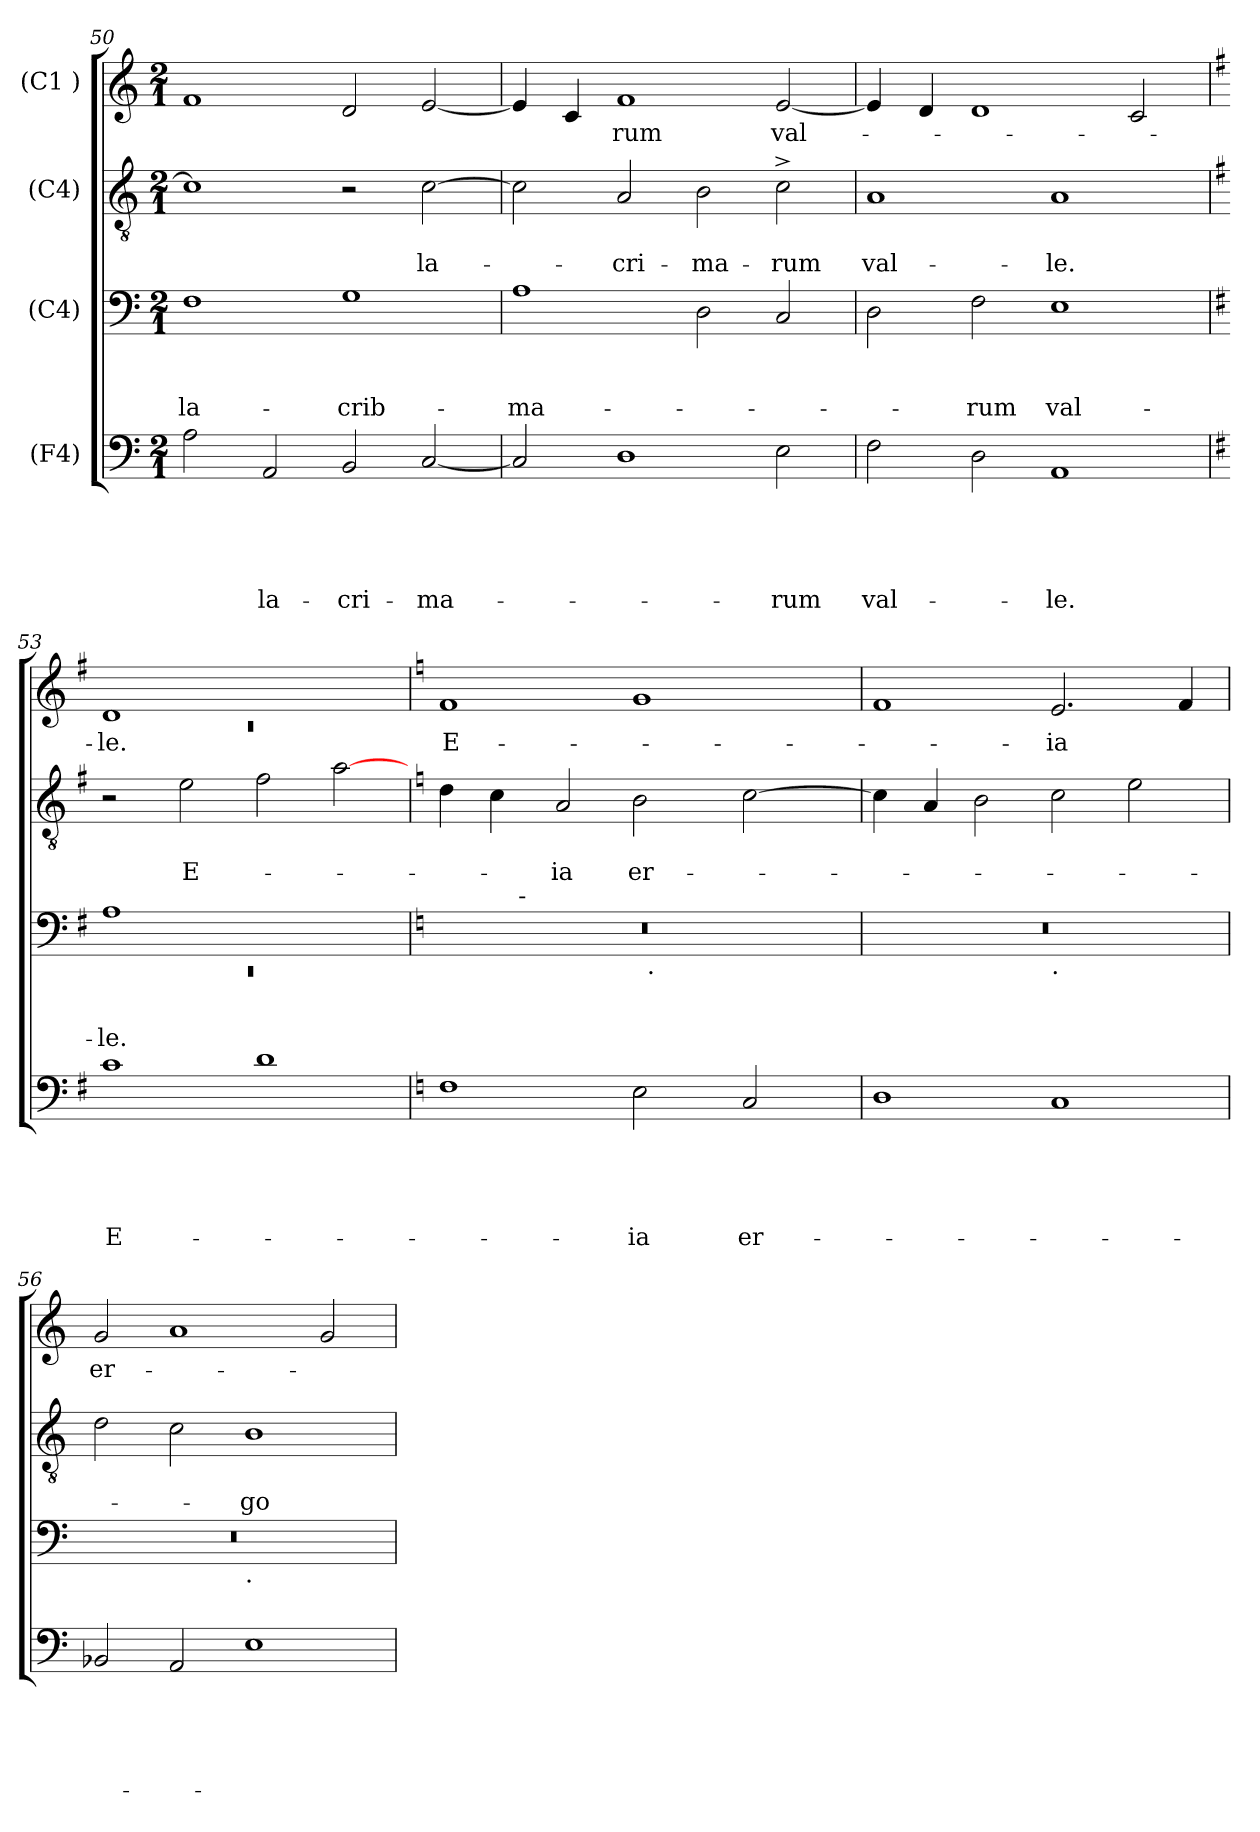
**kern	**text	**text	**text	**text	**text	**kern	**text	**text	**text	**kern	**text	**text	**kern	**text
*part4	*part4	*part4	*part4	*part4	*part4	*part3	*part3	*part3	*part3	*part2	*part2	*part2	*part1	*part1
*staff4	*staff4	*staff4	*staff4	*staff4	*staff4	*staff3	*staff3	*staff3	*staff3	*staff2	*staff2	*staff2	*staff1	*staff1
*I"(F4)	*	*	*	*	*	*I"(C4)	*	*	*	*I"(C4)	*	*	*I"(C1 )	*
*clefF4	*	*	*	*	*	*clefF4	*	*	*	*clefGv2	*	*	*clefG2	*
*k[]	*	*	*	*	*	*k[]	*	*	*	*k[]	*	*	*k[]	*
*C:	*	*	*	*	*	*C:	*	*	*	*C:	*	*	*C:	*
*M2/1	*	*	*	*	*	*M2/1	*	*	*	*M2/1	*	*	*M2/1	*
=50	=50	=50	=50	=50	=50	=50	=50	=50	=50	=50	=50	=50	=50	=50
!	!	!	!	!	!	!	!	!	!LO:LY:b	!	!	!	!	!
2A\	.	.	.	.	.	1F	.	.	la-	1c]	.	.	1f	.
!	!	!	!	!	!LO:LY:b	!	!	!	!	!	!	!	!	!
2AA/	.	.	.	.	la-	.	.	.	.	.	.	.	.	.
!	!	!	!	!	!LO:LY:b	!	!	!	!LO:LY:b:rj	!	!	!	!	!
2BB/	.	.	.	.	-cri-	1G	.	.	-crib-	2r	.	.	2d/	.
!	!	!	!	!	!LO:LY:b	!	!	!	!	!	!	!LO:LY:b	!	!
[<2C/	.	.	.	.	-ma-	.	.	.	.	[>2c\	.	la-	[<2e/	.
=51	=51	=51	=51	=51	=51	=51	=51	=51	=51	=51	=51	=51	=51	=51
!	!	!	!	!	!	!	!	!	!LO:LY:b	!	!	!	!	!
2C/]	.	.	.	.	.	1A	.	.	-ma-	2c\]	.	.	4e/]	.
.	.	.	.	.	.	.	.	.	.	.	.	.	4c/	.
!	!	!	!	!	!	!	!	!	!	!	!	!LO:LY:b	!	!LO:LY:b
1D	.	.	.	.	.	.	.	.	.	2A/	.	-cri-	1f	-rum
!	!	!	!	!	!	!	!	!	!	!	!	!LO:LY:b	!	!
.	.	.	.	.	.	2D\	.	.	.	2B\	.	-ma-	.	.
!	!	!	!	!	!LO:LY:b	!	!	!	!	!	!	!LO:LY:b	!	!LO:LY:b
2E\	.	.	.	.	-rum	2C/	.	.	.	2c^>\	.	-rum	[<2e/	val-
=52	=52	=52	=52	=52	=52	=52	=52	=52	=52	=52	=52	=52	=52	=52
!	!	!	!	!	!LO:LY:b	!	!	!	!	!	!	!LO:LY:b	!	!
2F\	.	.	.	.	val-	2D\	.	.	.	1A	.	val-	4e/]	.
.	.	.	.	.	.	.	.	.	.	.	.	.	4d/	.
!	!	!	!	!	!	!	!	!	!LO:LY:b	!	!	!	!	!
2D\	.	.	.	.	.	2F\	.	.	-rum	.	.	.	1d	.
!	!	!	!	!	!LO:LY:b	!	!	!	!LO:LY:b	!	!	!LO:LY:b	!	!
1AA	.	.	.	.	-le.	1E	.	.	val-	1A	.	-le.	.	.
.	.	.	.	.	.	.	.	.	.	.	.	.	2c/	.
=53	=53	=53	=53	=53	=53	=53	=53	=53	=53	=53	=53	=53	=53	=53
*k[f#]	*	*	*	*	*	*k[f#]	*	*	*	*k[f#]	*	*	*k[f#]	*
*G:	*	*	*	*	*	*G:	*	*	*	*G:	*	*	*G:	*
*	*	*	*	*	*	*^	*	*	*	*	*	*	*^	*
!	!	!	!	!	!LO:LY:b	!	!LO:N:vis=1	!	!	!LO:LY:b	!	!	!	!	!LO:N:vis=1	!LO:LY:b
1c	.	.	.	.	E-	1A	0rEE	.	.	-le.	2r	.	.	1d	0rc	-le.
!	!	!	!	!	!	!	!	!	!	!	!	!	!LO:LY:b	!	!	!
.	.	.	.	.	.	.	.	.	.	.	2e\	.	E-	.	.	.
1d	.	.	.	.	.	1ryy	.	.	.	.	2f#\	.	.	1ryy	.	.
.	.	.	.	.	.	.	.	.	.	.	[<2a\	.	.	.	.	.
*	*	*	*	*	*	*v	*v	*	*	*	*	*	*	*v	*v	*
!!LO:LB:g=z
=54	=54	=54	=54	=54	=54	=54	=54	=54	=54	=54	=54	=54	=54	=54
*k[]	*	*	*	*	*	*k[]	*	*	*	*k[]	*	*	*k[]	*
*C:	*	*	*	*	*	*C:	*	*	*	*C:	*	*	*C:	*
!	!	!	!	!	!	!	!	!	!	!	!	!	!	!LO:LY:b
*	*	*	*	*	*	*^	*	*	*	*	*	*	*	*
*	*	*	*	*	*	*	*^	*	*	*	*	*	*	*	*
1F	.	.	.	.	.	0r	4ryy	1ryy	.	.	.	4d\	.	.	1f	E-
.	.	.	.	.	.	.	16.ryy	.	.	.	.	4c\	.	.	.	.
!	!	!	!	!	!	!	!LO:TX:a:t=-	!	!	!	!	!	!	!	!	!
.	.	.	.	.	.	.	1ryy	.	.	.	.	.	.	.	.	.
!	!	!	!	!	!	!	!	!	!	!	!	!	!	!LO:LY:b	!	!
.	.	.	.	.	.	.	.	.	.	.	.	2A/	.	-ia	.	.
!	!	!	!	!	!LO:LY:b	!	!	!	!	!	!	!	!	!LO:LY:b	!	!
2E\	.	.	.	.	-ia	.	.	32ryy	.	.	.	2B\	.	er-	1g	.
!	!	!	!	!	!	!	!	!LO:TX:b:t=.	!	!	!	!	!	!	!	!
.	.	.	.	.	.	.	.	2ryy	.	.	.	.	.	.	.	.
.	.	.	.	.	.	.	2ryy	.	.	.	.	.	.	.	.	.
!	!	!	!	!	!LO:LY:b	!	!	!	!	!	!	!	!	!	!	!
2C/	.	.	.	.	er-	.	.	.	.	.	.	[>2c\	.	.	.	.
.	.	.	.	.	.	.	.	4...ryy	.	.	.	.	.	.	.	.
.	.	.	.	.	.	.	8ryy	.	.	.	.	.	.	.	.	.
.	.	.	.	.	.	.	32ryy	.	.	.	.	.	.	.	.	.
*	*	*	*	*	*	*	*v	*v	*	*	*	*	*	*	*	*
=55	=55	=55	=55	=55	=55	=55	=55	=55	=55	=55	=55	=55	=55	=55	=55
1D	.	.	.	.	.	0r	1ryy	.	.	.	4c\]	.	.	1f	.
.	.	.	.	.	.	.	.	.	.	.	4A/	.	.	.	.
.	.	.	.	.	.	.	.	.	.	.	2B\	.	.	.	.
!	!	!	!	!	!	!	!LO:TX:b:t=.	!	!	!	!	!	!	!	!
!	!	!	!	!	!	!	!	!	!	!	!	!	!	!	!LO:LY:b
1C	.	.	.	.	.	.	1ryy	.	.	.	2c\	.	.	2.e/	-ia
.	.	.	.	.	.	.	.	.	.	.	2e\	.	.	.	.
.	.	.	.	.	.	.	.	.	.	.	.	.	.	4f/	.
=56	=56	=56	=56	=56	=56	=56	=56	=56	=56	=56	=56	=56	=56	=56	=56
!	!	!	!	!	!	!	!	!	!	!	!	!	!	!	!LO:LY:b
2BB-/	.	.	.	.	.	0r	1ryy	.	.	.	2d\	.	.	2g/	er-
2AA/	.	.	.	.	.	.	.	.	.	.	2c\	.	.	1a	.
!	!	!	!	!	!	!	!LO:TX:b:t=.	!	!	!	!	!	!	!	!
!	!	!	!	!	!	!	!	!	!	!	!	!	!LO:LY:b	!	!
1E	.	.	.	.	.	.	1ryy	.	.	.	1B	.	-go	.	.
.	.	.	.	.	.	.	.	.	.	.	.	.	.	2g/	.
*	*	*	*	*	*	*v	*v	*	*	*	*	*	*	*	*
=	=	=	=	=	=	=	=	=	=	=	=	=	=	=
*-	*-	*-	*-	*-	*-	*-	*-	*-	*-	*-	*-	*-	*-	*-
